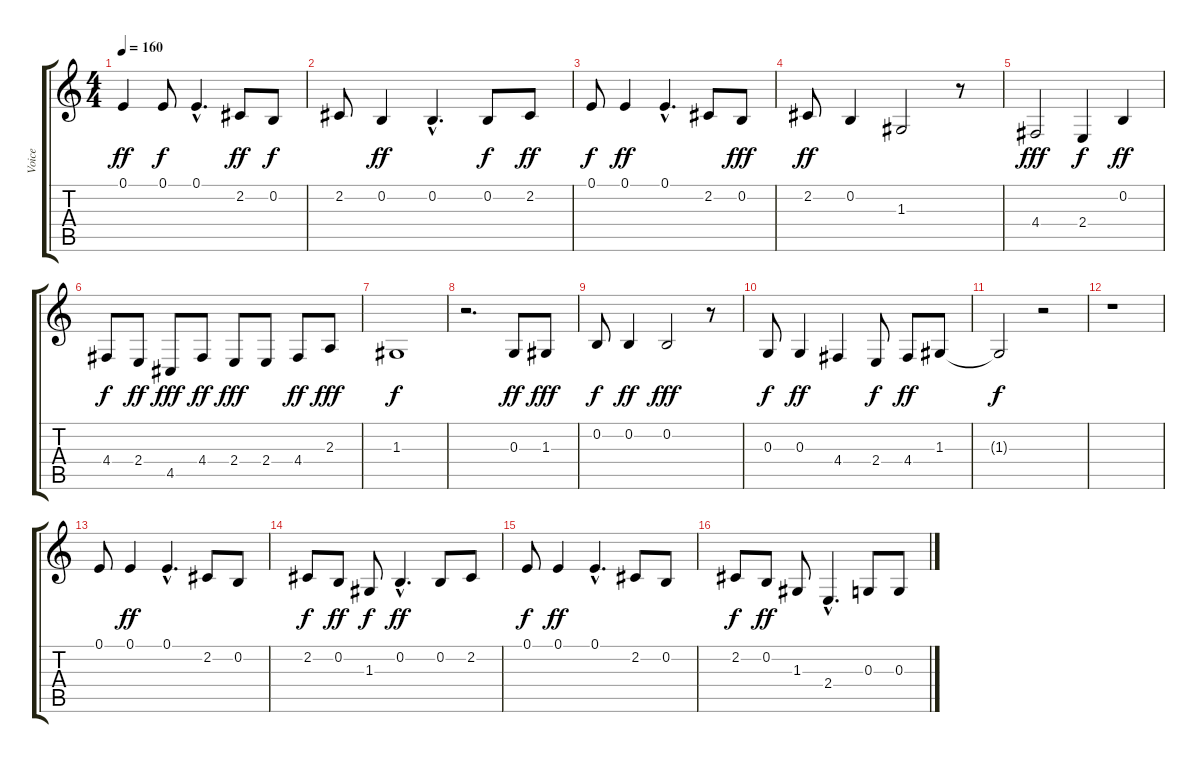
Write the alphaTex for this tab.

\track ("Voice" "Voice") {instrument tenorsax}
\staff {score tabs}
\tuning (E4 B3 G3 D3 A2 E2) {hide}
\ts (4 4)
\tempo 160
\clef g2
\ks c
0.1.4{dy ff} 0.1.8{dy f} 0.1{hac}.4{d} 2.2.8{dy ff} 0.2.8{dy f} |
2.2.8 0.2.4{dy ff} 0.2{hac}.4{d} 0.2.8{dy f} 2.2.8{dy ff} |
0.1.8{dy f} 0.1.4{dy ff} 0.1{hac}.4{d} 2.2.8 0.2.8{dy fff} |
2.2.8{dy ff} 0.2.4 1.3.2 r.8 |
4.4.2{dy fff} 2.4.4{dy f} 0.2.4{dy ff} |
4.4.8{dy f} 2.4.8{dy ff} 4.5.8{dy fff} 4.4.8{dy ff} 2.4.8{dy fff} 2.4.8 4.4.8{dy ff} 2.3.8{dy fff} |
1.3.1{dy f} |
r.2{d} 0.3.8{dy ff} 1.3.8{dy fff} |
0.2.8{dy f} 0.2.4{dy ff} 0.2.2{dy fff} r.8 |
0.3.8{dy f} 0.3.4{dy ff} 4.4.4 2.4.8{dy f} 4.4.8{dy ff} 1.3.8 |
1.3{t}.2{dy f} r.2 |
r.1 |
0.1.8 0.1.4{dy ff} 0.1{hac}.4{d} 2.2.8 0.2.8 |
2.2.8{dy f} 0.2.8{dy ff} 1.3.8{dy f} 0.2{hac}.4{d dy ff} 0.2.8 2.2.8 |
0.1.8{dy f} 0.1.4{dy ff} 0.1{hac}.4{d} 2.2.8 0.2.8 |
2.2.8{dy f} 0.2.8{dy ff} 1.3.8 2.4{hac}.4{d} 0.3.8 0.3.8
